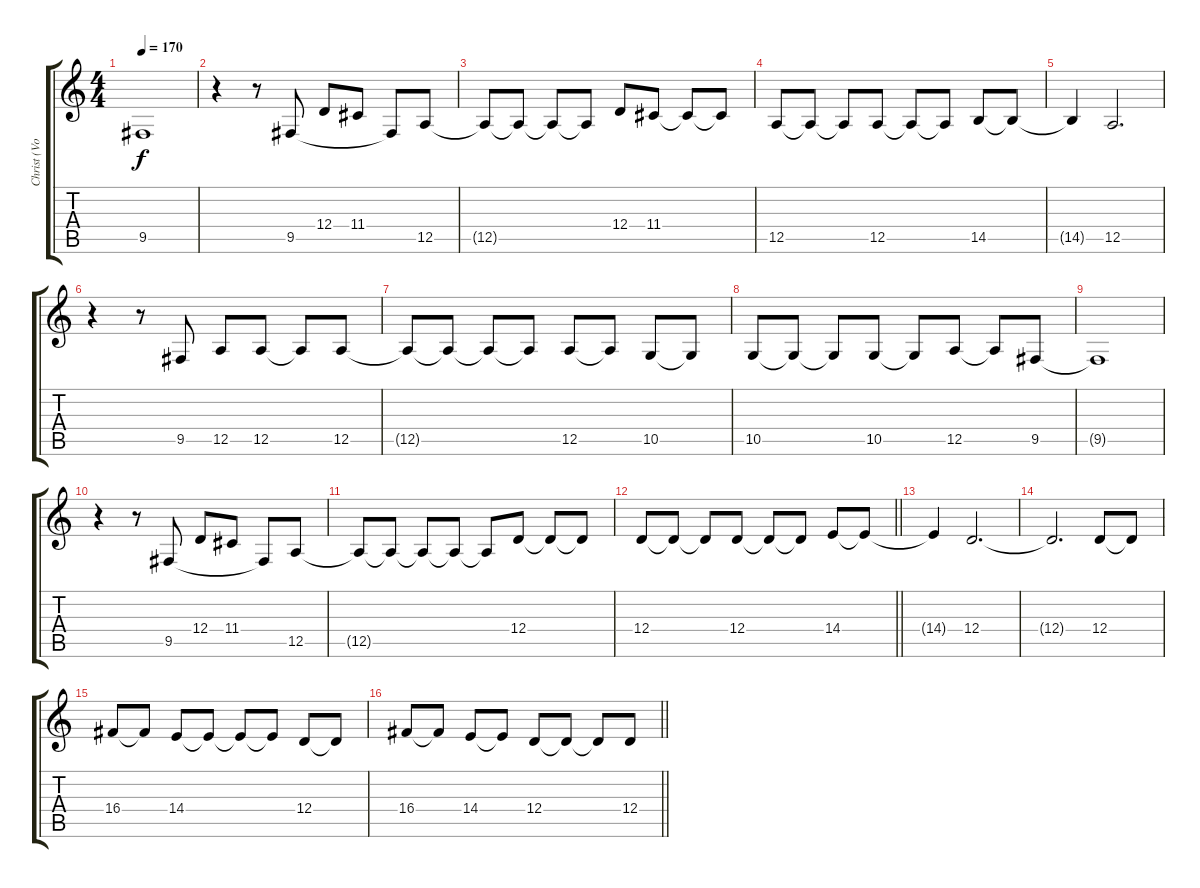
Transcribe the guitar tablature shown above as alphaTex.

\track ("Christ (Voice)" "Christ (Vo") {instrument flute}
\staff {score tabs}
\tuning (E4 B3 G3 D3 A2 E2) {hide}
\ts (4 4)
\tempo 170
\clef g2
\ks c
9.5{t}.1{dy f} |
r.4 r.8 9.5.8 12.4.8 11.4.8 9.5{t}.8 12.5.8 |
12.5{t}.8 12.5{t}.8 12.5{t}.8 12.5{t}.8 12.4.8 11.4.8 11.4{t}.8 11.4{t}.8 |
12.5.8 12.5{t}.8 12.5{t}.8 12.5.8 12.5{t}.8 12.5{t}.8 14.5.8 14.5{t}.8 |
14.5{t}.4 12.5.2{d} |
r.4 r.8 9.5.8 12.5.8 12.5.8 12.5{t}.8 12.5.8 |
12.5{t}.8 12.5{t}.8 12.5{t}.8 12.5{t}.8 12.5.8 12.5{t}.8 10.5.8 10.5{t}.8 |
10.5.8 10.5{t}.8 10.5{t}.8 10.5.8 10.5{t}.8 12.5.8 12.5{t}.8 9.5.8 |
9.5{t}.1 |
r.4 r.8 9.5.8 12.4.8 11.4.8 9.5{t}.8 12.5.8 |
12.5{t}.8 12.5{t}.8 12.5{t}.8 12.5{t}.8 12.5{t}.8 12.4.8 12.4{t}.8 12.4{t}.8 |
\barLineRight lightlight
12.4.8 12.4{t}.8 12.4{t}.8 12.4.8 12.4{t}.8 12.4{t}.8 14.4.8 14.4{t}.8 |
14.4{t}.4 12.4.2{d} |
12.4{t}.2{d} 12.4.8 12.4{t}.8 |
16.4.8 16.4{t}.8 14.4.8 14.4{t}.8 14.4{t}.8 14.4{t}.8 12.4.8 12.4{t}.8 |
\barLineRight lightlight
16.4.8 16.4{t}.8 14.4.8 14.4{t}.8 12.4.8 12.4{t}.8 12.4{t}.8 12.4.8
